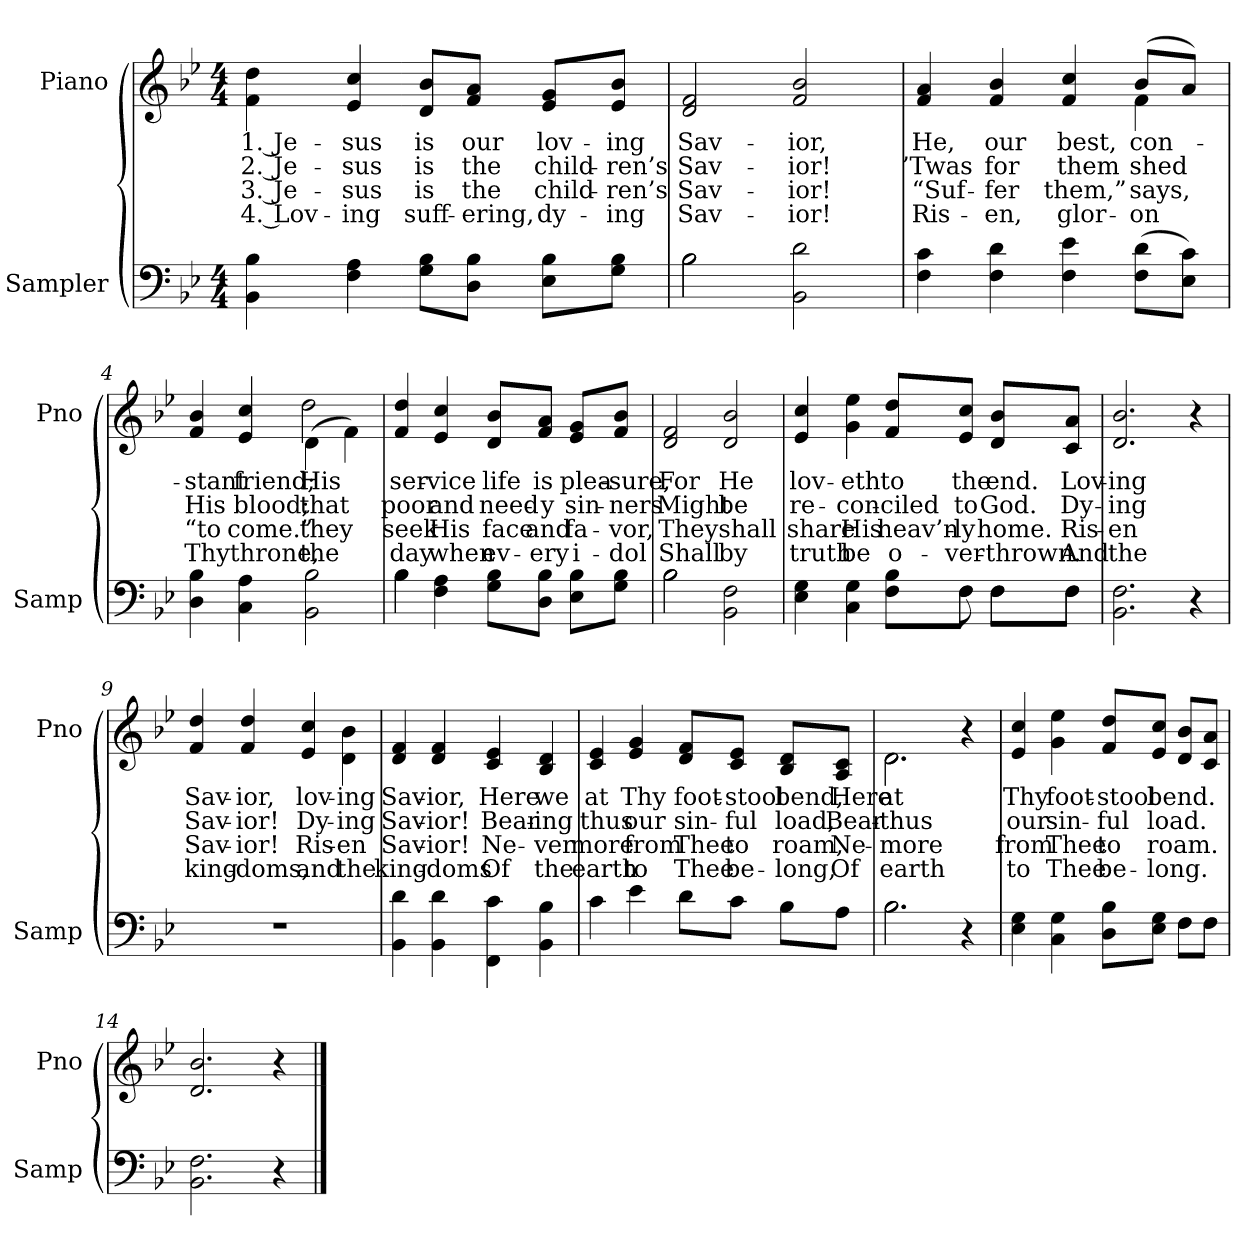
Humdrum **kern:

**kern	**kern	**text	**text	**text	**text
*part2	*part1	*part1	*part1	*part1	*part1
*staff2	*staff1	*staff1	*staff1	*staff1	*staff1
*I"Sampler	*I"Piano	*	*	*	*
*I'Samp	*I'Pno	*	*	*	*
*clefF4	*clefG2	*	*	*	*
*k[b-e-]	*k[b-e-]	*	*	*	*
*B-:	*B-:	*	*	*	*
*M4/4	*M4/4	*	*	*	*
=1	=1	=1	=1	=1	=1
4BB- 4B-	4f\ 4dd\	1. Je-	2. Je-	3. Je-	4. Lov-
4F 4A	4e- 4cc	-sus	-sus	-sus	-ing
8G\ 8B-\L	8d/ 8b-/L	is	is	is	suff-
8D\ 8B-\J	8f/ 8a/J	our	the	the	-ering,
8E-\ 8B-\L	8e-/ 8g/L	lov-	child-	child-	dy-
8G\ 8B-\J	8e-/ 8b-/J	-ing	-ren’s	-ren’s	-ing
=2	=2	=2	=2	=2	=2
*^	*	*	*	*	*
2B-\	2B-	2d 2f	Sav-	Sav-	Sav-	Sav-
2BB- 2d	2ryy	2f 2b-	-ior,	-ior!	-ior!	-ior!
*v	*v	*	*	*	*	*
=3	=3	=3	=3	=3	=3
*	*^	*	*	*	*
4F 4c	4f 4a	2.ryy	He,	’Twas	“Suf-	Ris-
4F 4d	4f 4b-	.	our	for	-fer	-en,
4F 4e-	4f 4cc	.	best,	them	them,”	glor-
(8F\ 8d\L	(8b-/L	4f	con-	shed	says,	on
8E-\ 8c\J)	8a/J)	.	.	.	.	.
=4	=4	=4	=4	=4	=4	=4
4D 4B-	4f 4b-	2ryy	-stant	His	“to	Thy
4C 4A	4e- 4cc	.	friend;	blood;	come.”	throne,
2BB- 2B-	(4d\	2dd	His	that	they	the
.	4f\)	.	.	.	.	.
*	*v	*v	*	*	*	*
=5	=5	=5	=5	=5	=5
*^	*	*	*	*	*
4B-\	4B-	4f 4dd	ser-	poor	seek	day
4F 4A	2.ryy	4e- 4cc	-vice	and	His	when
8G\ 8B-\L	.	8d/ 8b-/L	life	need-	face	ev-
8D\ 8B-\J	.	8f/ 8a/J	is	-y	and	-ery
8E-\ 8B-\L	.	8e-/ 8g/L	plea-	sin-	fa-	i-
8G\ 8B-\J	.	8f/ 8b-/J	-sure,	-ners	-vor,	-dol
=6	=6	=6	=6	=6	=6	=6
2B-\	2B-	2d 2f	For	Might	They	Shall
2BB- 2F	2ryy	2d 2b-	He	be	shall	by
=7	=7	=7	=7	=7	=7	=7
4E- 4G	8ryy	4e- 4cc	lov-	re-	share	truth
*v	*v	*	*	*	*	*
4C 4G	4g 4ee-	-eth	-con-	His	be
8F\ 8B-\L	8f/ 8dd/L	to	-ciled	heav’n-	o-
*^	*	*	*	*	*
8F\J	8F	8e-/ 8cc/J	the	to	-ly	-ver-
8F\L	8F\L	8d/ 8b-/L	end.	God.	home.	-thrown.
8F\J	8F\J	8c/ 8a/J	Lov-	Dy-	Ris-	And
*v	*v	*	*	*	*	*
=8	=8	=8	=8	=8	=8
2.BB- 2.F	2.d 2.b-	-ing	-ing	-en	the
4r	4r	.	.	.	.
=9	=9	=9	=9	=9	=9
1r	4f 4dd	Sav-	Sav-	Sav-	king-
.	4f 4dd	-ior,	-ior!	-ior!	-doms,
.	4e- 4cc	lov-	Dy-	Ris-	and
.	4d\ 4b-\	-ing	-ing	-en	the
=10	=10	=10	=10	=10	=10
4BB- 4d	4d 4f	Sav-	Sav-	Sav-	king-
4BB- 4d	4d 4f	-ior,	-ior!	-ior!	-doms
4FF 4c	4c 4e-	Here	Bear-	Ne-	Of
4BB- 4B-	4B- 4d	we	-ing	-ver	the
=11	=11	=11	=11	=11	=11
4c	4c 4e-	at	thus	more	earth
4e-	4e- 4g	Thy	our	from	to
8d\L	8d/ 8f/L	foot-	sin-	Thee	Thee
8c\J	8c/ 8e-/J	-stool	-ful	to	be-
8B-\L	8B-/ 8d/L	bend,	load,	roam,	-long,
8A\J	8A/ 8c/J	Here	Bear-	Ne-	Of
=12	=12	=12	=12	=12	=12
*^	*^	*	*	*	*
2.B-\	2.B-	2.d\	2.d	at	thus	more	earth
4r	4ryy	4r	4ryy	.	.	.	.
*	*	*v	*v	*	*	*	*
=13	=13	=13	=13	=13	=13	=13
4E- 4G	2.ryy	4e- 4cc	Thy	our	from	to
4C 4G	.	4g 4ee-	foot-	sin-	Thee	Thee
8D\ 8B-\L	.	8f/ 8dd/L	-stool	-ful	to	be-
8E-\ 8G\J	.	8e-/ 8cc/J	bend.	load.	roam.	-long.
8F\L	8F\L	8d/ 8b-/L	.	.	.	.
8F\J	8F\J	8c/ 8a/J	.	.	.	.
*v	*v	*	*	*	*	*
=14	=14	=14	=14	=14	=14
2.BB- 2.F	2.d 2.b-	.	.	.	.
4r	4r	.	.	.	.
==	==	==	==	==	==
*-	*-	*-	*-	*-	*-
